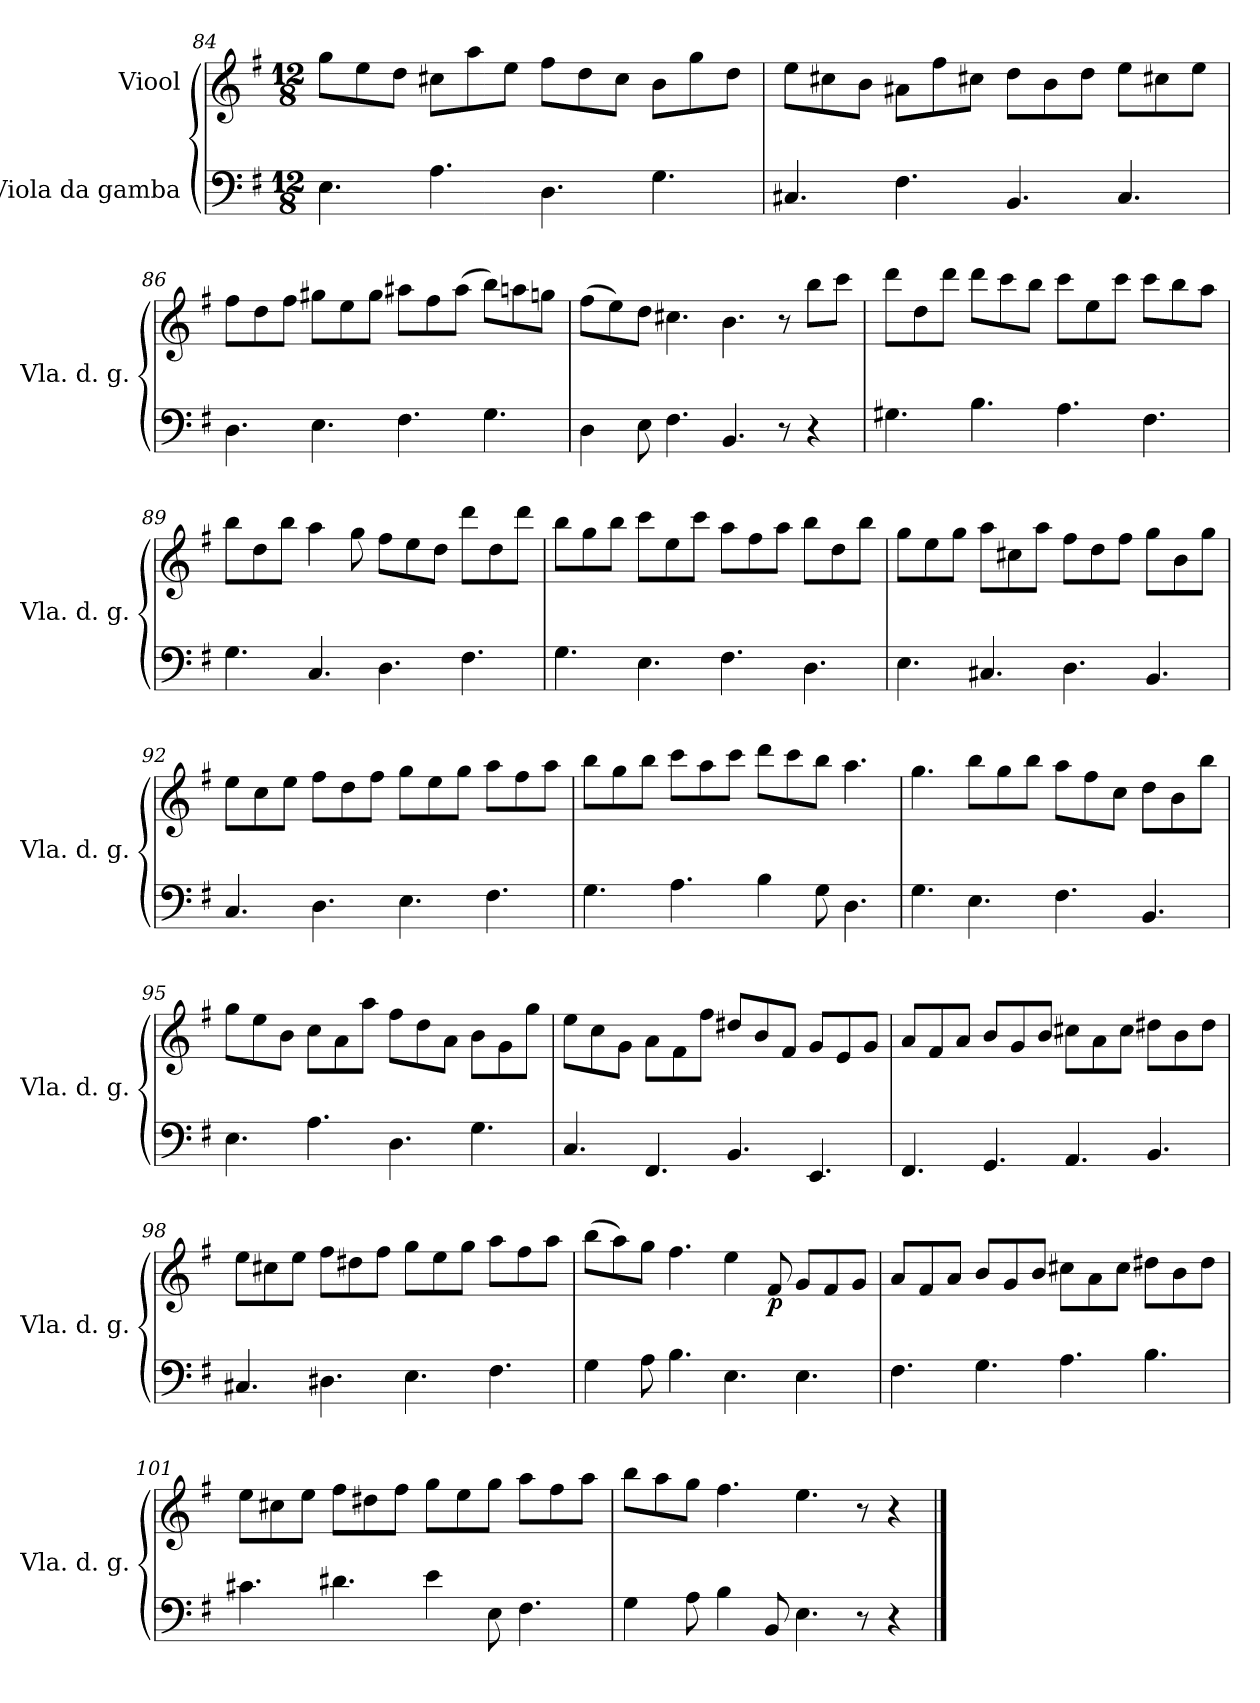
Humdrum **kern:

**kern	**kern	**dynam
*part2	*part1	*part1
*staff2	*staff1	*staff1
*I"Viola da gamba	*I"Viool	*
*I'Vla. d. g.	*	*
!!LO:LB:g=z
*clefF4	*clefG2	*
*k[f#]	*k[f#]	*
*M12/8	*M12/8	*
=84	=84	=84
4.E\	8gg\L	.
.	8ee\	.
.	8dd\J	.
4.A\	8cc#X\L	.
.	8aa\	.
.	8ee\J	.
4.D\	8ff#\L	.
.	8dd\	.
.	8cc#\J	.
4.G\	8b\L	.
.	8gg\	.
.	8dd\J	.
=85	=85	=85
4.C#X/	8ee\L	.
.	8cc#X\	.
.	8b\J	.
4.F#\	8a#X\L	.
.	8ff#\	.
.	8cc#X\J	.
4.BB/	8dd\L	.
.	8b\	.
.	8dd\J	.
4.C#/	8ee\L	.
.	8cc#X\	.
.	8ee\J	.
!!LO:LB:g=z
=86	=86	=86
4.D\	8ff#\L	.
.	8dd\	.
.	8ff#\J	.
4.E\	8gg#X\L	.
.	8ee\	.
.	8gg#\J	.
4.F#\	8aa#X\L	.
.	8ff#\	.
.	(8aa#\J	.
4.G\	8bb\L)	.
.	8aan\	.
.	8ggn\J	.
=87	=87	=87
4D\	(8ff#\L	.
.	8ee\)	.
8E\	8dd\J	.
4.F#\	4.cc#X\	.
4.BB/	4.b\	.
8r	8r	.
4r	8bb\L	.
.	8ccc\J	.
!!LO:LB:g=z
=88	=88	=88
4.G#X\	8ddd\L	.
.	8dd\	.
.	8ddd\J	.
4.B\	8ddd\L	.
.	8ccc\	.
.	8bb\J	.
4.A\	8ccc\L	.
.	8ee\	.
.	8ccc\J	.
4.F#\	8ccc\L	.
.	8bb\	.
.	8aa\J	.
=89	=89	=89
4.G\	8bb\L	.
.	8dd\	.
.	8bb\J	.
4.C/	4aa\	.
.	8gg\	.
4.D\	8ff#\L	.
.	8ee\	.
.	8dd\J	.
4.F#\	8ddd\L	.
.	8dd\	.
.	8ddd\J	.
!!LO:LB:g=z
=90	=90	=90
4.G\	8bb\L	.
.	8gg\	.
.	8bb\J	.
4.E\	8ccc\L	.
.	8ee\	.
.	8ccc\J	.
4.F#\	8aa\L	.
.	8ff#\	.
.	8aa\J	.
4.D\	8bb\L	.
.	8dd\	.
.	8bb\J	.
=91	=91	=91
4.E\	8gg\L	.
.	8ee\	.
.	8gg\J	.
4.C#X/	8aa\L	.
.	8cc#X\	.
.	8aa\J	.
4.D\	8ff#\L	.
.	8dd\	.
.	8ff#\J	.
4.BB/	8gg\L	.
.	8b\	.
.	8gg\J	.
=92	=92	=92
4.C/	8ee\L	.
.	8cc\	.
.	8ee\J	.
4.D\	8ff#\L	.
.	8dd\	.
.	8ff#\J	.
4.E\	8gg\L	.
.	8ee\	.
.	8gg\J	.
4.F#\	8aa\L	.
.	8ff#\	.
.	8aa\J	.
!!LO:PB:g=z
=93	=93	=93
4.G\	8bb\L	.
.	8gg\	.
.	8bb\J	.
4.A\	8ccc\L	.
.	8aa\	.
.	8ccc\J	.
4B\	8ddd\L	.
.	8ccc\	.
8G\	8bb\J	.
4.D\	4.aa\	.
=94	=94	=94
4.G\	4.gg\	.
4.E\	8bb\L	.
.	8gg\	.
.	8bb\J	.
4.F#\	8aa\L	.
.	8ff#\	.
.	8cc\J	.
4.BB/	8dd\L	.
.	8b\	.
.	8bb\J	.
=95	=95	=95
4.E\	8gg\L	.
.	8ee\	.
.	8b\J	.
4.A\	8cc\L	.
.	8a\	.
.	8aa\J	.
4.D\	8ff#\L	.
.	8dd\	.
.	8a\J	.
4.G\	8b\L	.
.	8g\	.
.	8gg\J	.
!!LO:LB:g=z
=96	=96	=96
4.C/	8ee\L	.
.	8cc\	.
.	8g\J	.
4.FF#/	8a\L	.
.	8f#\	.
.	8ff#\J	.
4.BB/	8dd#X/L	.
.	8b/	.
.	8f#/J	.
4.EE/	8g/L	.
.	8e/	.
.	8g/J	.
=97	=97	=97
4.FF#/	8a/L	.
.	8f#/	.
.	8a/J	.
4.GG/	8b/L	.
.	8g/	.
.	8b/J	.
4.AA/	8cc#X\L	.
.	8a\	.
.	8cc#\J	.
4.BB/	8dd#X\L	.
.	8b\	.
.	8dd#\J	.
=98	=98	=98
4.C#X/	8ee\L	.
.	8cc#X\	.
.	8ee\J	.
4.D#X\	8ff#\L	.
.	8dd#X\	.
.	8ff#\J	.
4.E\	8gg\L	.
.	8ee\	.
.	8gg\J	.
4.F#\	8aa\L	.
.	8ff#\	.
.	8aa\J	.
!!LO:LB:g=z
=99	=99	=99
4G\	(8bb\L	.
.	8aa\)	.
8A\	8gg\J	.
4.B\	4.ff#\	.
4.E\	4ee\	.
!	!	!LO:DY:b
.	8f#/	p
4.E\	8g/L	.
.	8f#/	.
.	8g/J	.
=100	=100	=100
4.F#\	8a/L	.
.	8f#/	.
.	8a/J	.
4.G\	8b/L	.
.	8g/	.
.	8b/J	.
4.A\	8cc#X\L	.
.	8a\	.
.	8cc#\J	.
4.B\	8dd#X\L	.
.	8b\	.
.	8dd#\J	.
=101	=101	=101
4.c#X\	8ee\L	.
.	8cc#X\	.
.	8ee\J	.
4.d#X\	8ff#\L	.
.	8dd#X\	.
.	8ff#\J	.
4e\	8gg\L	.
.	8ee\	.
8E\	8gg\J	.
4.F#\	8aa\L	.
.	8ff#\	.
.	8aa\J	.
!!LO:LB:g=z
=102	=102	=102
4G\	8bb\L	.
.	8aa\	.
8A\	8gg\J	.
4B\	4.ff#\	.
8BB/	.	.
4.E\	4.ee\	.
8r	8r	.
4r	4r	.
==	==	==
*-	*-	*-
